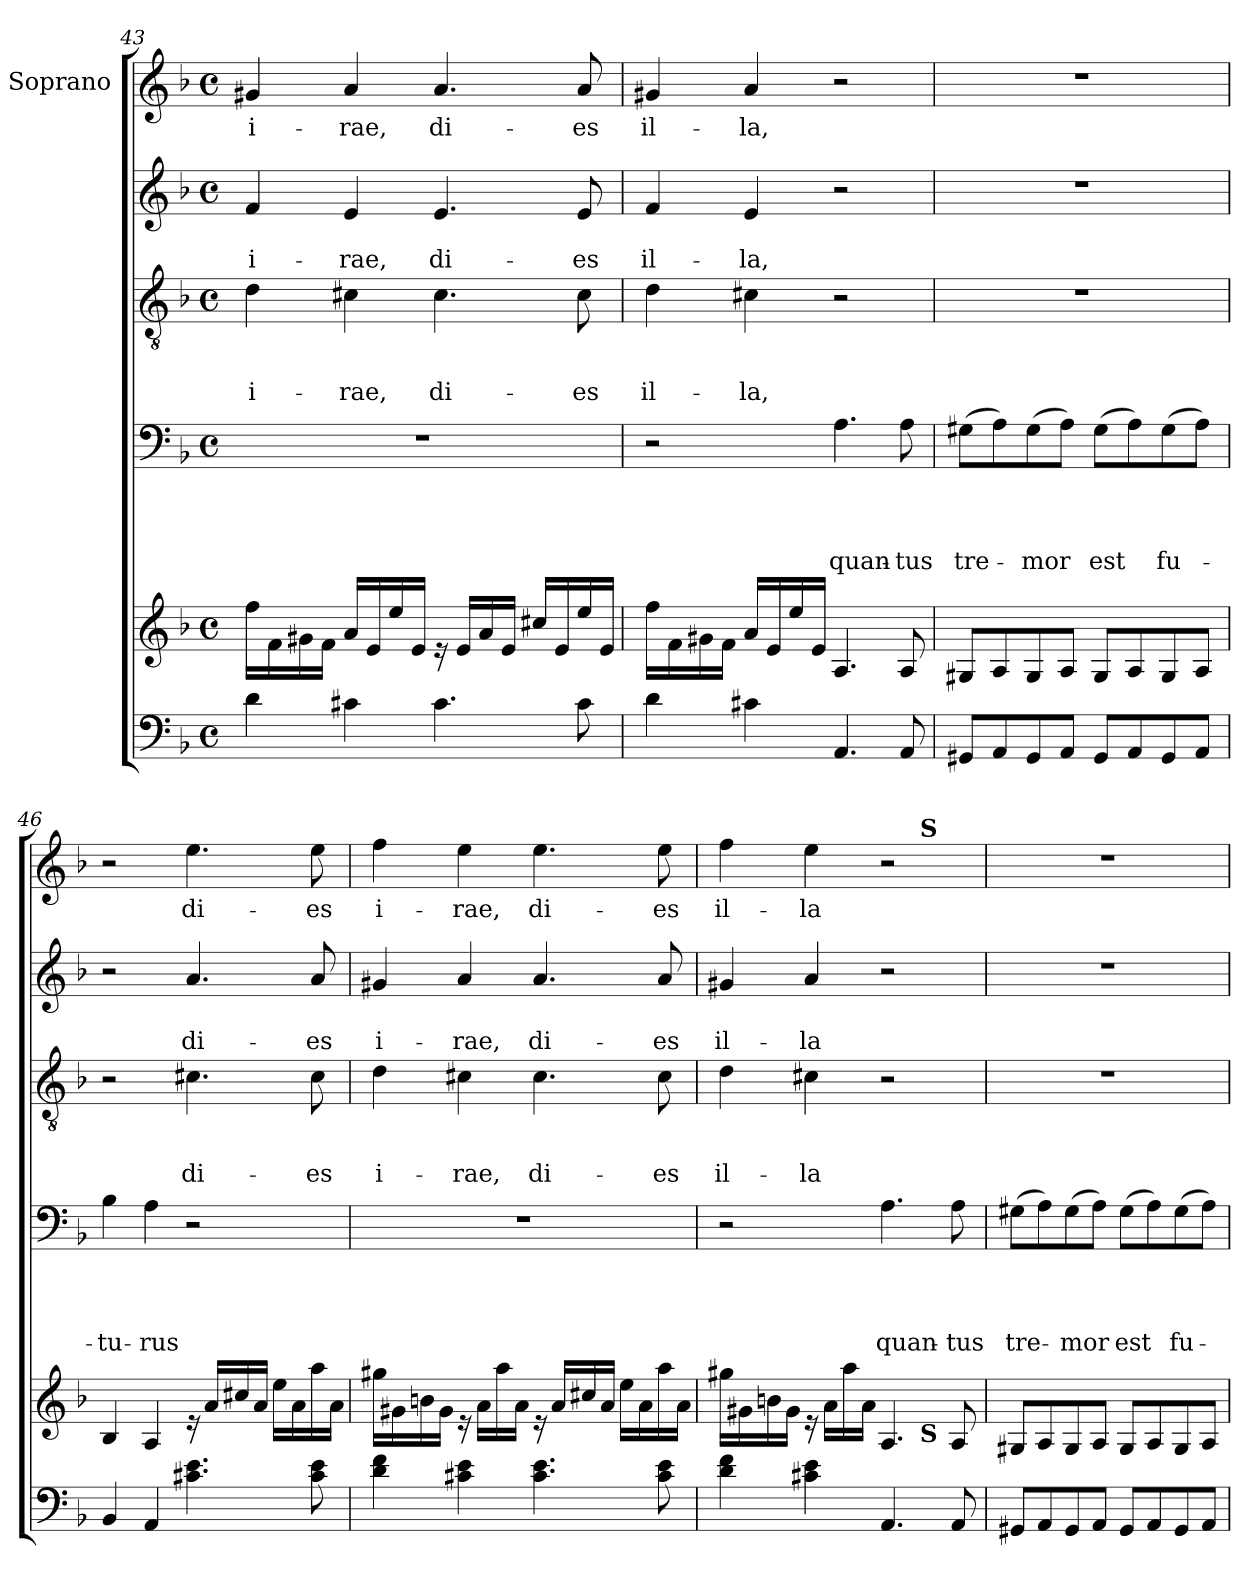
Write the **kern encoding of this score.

**kern	**kern	**kern	**text	**text	**text	**text	**kern	**text	**text	**text	**kern	**text	**text	**kern	**text
*part6	*part5	*part4	*part4	*part4	*part4	*part4	*part3	*part3	*part3	*part3	*part2	*part2	*part2	*part1	*part1
*staff6	*staff5	*staff4	*staff4	*staff4	*staff4	*staff4	*staff3	*staff3	*staff3	*staff3	*staff2	*staff2	*staff2	*staff1	*staff1
*	*	*	*	*	*	*	*	*	*	*	*	*	*	*I"Soprano	*
!!LO:LB:g=z
*clefF4	*clefG2	*clefF4	*	*	*	*	*clefGv2	*	*	*	*clefG2	*	*	*clefG2	*
*k[b-]	*k[b-]	*k[b-]	*	*	*	*	*k[b-]	*	*	*	*k[b-]	*	*	*k[b-]	*
*F:	*F:	*F:	*	*	*	*	*F:	*	*	*	*F:	*	*	*F:	*
*M4/4	*M4/4	*M4/4	*	*	*	*	*M4/4	*	*	*	*M4/4	*	*	*M4/4	*
*met(c)	*met(c)	*met(c)	*	*	*	*	*met(c)	*	*	*	*met(c)	*	*	*met(c)	*
=43	=43	=43	=43	=43	=43	=43	=43	=43	=43	=43	=43	=43	=43	=43	=43
!	!	!	!	!	!	!	!	!	!	!LO:LY:b	!	!	!LO:LY:b	!	!LO:LY:b
4d\	16ff\LL	1r	.	.	.	.	4d\	.	.	i-	4f/	.	i-	4g#X/	i-
.	16f\	.	.	.	.	.	.	.	.	.	.	.	.	.	.
.	16g#X\	.	.	.	.	.	.	.	.	.	.	.	.	.	.
.	16f\JJ	.	.	.	.	.	.	.	.	.	.	.	.	.	.
!	!	!	!	!	!	!	!	!	!	!LO:LY:b	!	!	!LO:LY:b	!	!LO:LY:b
4c#X\	16a/LL	.	.	.	.	.	4c#X\	.	.	-rae,	4e/	.	-rae,	4a/	-rae,
.	16e/	.	.	.	.	.	.	.	.	.	.	.	.	.	.
.	16ee/	.	.	.	.	.	.	.	.	.	.	.	.	.	.
.	16e/JJ	.	.	.	.	.	.	.	.	.	.	.	.	.	.
!	!	!	!	!	!	!	!	!	!	!LO:LY:b	!	!	!LO:LY:b	!	!LO:LY:b
4.c#\	16rd	.	.	.	.	.	4.c#\	.	.	di-	4.e/	.	di-	4.a/	di-
.	16e/LL	.	.	.	.	.	.	.	.	.	.	.	.	.	.
.	16a/	.	.	.	.	.	.	.	.	.	.	.	.	.	.
.	16e/JJ	.	.	.	.	.	.	.	.	.	.	.	.	.	.
.	16cc#X/LL	.	.	.	.	.	.	.	.	.	.	.	.	.	.
.	16e/	.	.	.	.	.	.	.	.	.	.	.	.	.	.
!	!	!	!	!	!	!	!	!	!	!LO:LY:b	!	!	!LO:LY:b	!	!LO:LY:b
8c#\	16ee/	.	.	.	.	.	8c#\	.	.	-es	8e/	.	-es	8a/	-es
.	16e/JJ	.	.	.	.	.	.	.	.	.	.	.	.	.	.
=44	=44	=44	=44	=44	=44	=44	=44	=44	=44	=44	=44	=44	=44	=44	=44
!	!	!	!	!	!	!	!	!	!	!LO:LY:b	!	!	!LO:LY:b	!	!LO:LY:b
4d\	16ff\LL	2r	.	.	.	.	4d\	.	.	il-	4f/	.	il-	4g#X/	il-
.	16f\	.	.	.	.	.	.	.	.	.	.	.	.	.	.
.	16g#X\	.	.	.	.	.	.	.	.	.	.	.	.	.	.
.	16f\JJ	.	.	.	.	.	.	.	.	.	.	.	.	.	.
!	!	!	!	!	!	!	!	!	!	!LO:LY:b	!	!	!LO:LY:b	!	!LO:LY:b
4c#X\	16a/LL	.	.	.	.	.	4c#X\	.	.	-la,	4e/	.	-la,	4a/	-la,
.	16e/	.	.	.	.	.	.	.	.	.	.	.	.	.	.
.	16ee/	.	.	.	.	.	.	.	.	.	.	.	.	.	.
.	16e/JJ	.	.	.	.	.	.	.	.	.	.	.	.	.	.
!	!	!	!	!	!	!LO:LY:b	!	!	!	!	!	!	!	!	!
4.AA/	4.A/	4.A\	.	.	.	quan-	2r	.	.	.	2r	.	.	2r	.
!	!	!	!	!	!	!LO:LY:b	!	!	!	!	!	!	!	!	!
8AA/	8A/	8A\	.	.	.	-tus	.	.	.	.	.	.	.	.	.
=45	=45	=45	=45	=45	=45	=45	=45	=45	=45	=45	=45	=45	=45	=45	=45
!	!	!	!	!	!	!LO:LY:b	!	!	!	!	!	!	!	!	!
8GG#X/L	8G#X/L	(>8G#X\L	.	.	.	tre-	1r	.	.	.	1r	.	.	1r	.
8AA/	8A/	8A\)	.	.	.	.	.	.	.	.	.	.	.	.	.
!	!	!	!	!	!	!LO:LY:b	!	!	!	!	!	!	!	!	!
8GG#/	8G#/	(>8G#\	.	.	.	-mor	.	.	.	.	.	.	.	.	.
8AA/J	8A/J	8A\J)	.	.	.	.	.	.	.	.	.	.	.	.	.
!	!	!	!	!	!	!LO:LY:b	!	!	!	!	!	!	!	!	!
8GG#/L	8G#/L	(>8G#\L	.	.	.	est	.	.	.	.	.	.	.	.	.
8AA/	8A/	8A\)	.	.	.	.	.	.	.	.	.	.	.	.	.
!	!	!	!	!	!	!LO:LY:b	!	!	!	!	!	!	!	!	!
8GG#/	8G#/	(>8G#\	.	.	.	fu-	.	.	.	.	.	.	.	.	.
8AA/J	8A/J	8A\J)	.	.	.	.	.	.	.	.	.	.	.	.	.
=46	=46	=46	=46	=46	=46	=46	=46	=46	=46	=46	=46	=46	=46	=46	=46
!	!	!	!	!	!	!LO:LY:b	!	!	!	!	!	!	!	!	!
4BB-/	4B-/	4B-\	.	.	.	-tu-	2r	.	.	.	2r	.	.	2r	.
!	!	!	!	!	!	!LO:LY:b	!	!	!	!	!	!	!	!	!
4AA/	4A/	4A\	.	.	.	-rus	.	.	.	.	.	.	.	.	.
!	!	!	!	!	!	!	!	!	!	!LO:LY:b	!	!	!LO:LY:b	!	!LO:LY:b
4.c#X\ 4.e\	16rd	2r	.	.	.	.	4.c#X\	.	.	di-	4.a/	.	di-	4.ee\	di-
.	16a/LL	.	.	.	.	.	.	.	.	.	.	.	.	.	.
.	16cc#X/	.	.	.	.	.	.	.	.	.	.	.	.	.	.
.	16a/JJ	.	.	.	.	.	.	.	.	.	.	.	.	.	.
.	16ee\LL	.	.	.	.	.	.	.	.	.	.	.	.	.	.
.	16a\	.	.	.	.	.	.	.	.	.	.	.	.	.	.
!	!	!	!	!	!	!	!	!	!	!LO:LY:b	!	!	!LO:LY:b	!	!LO:LY:b
8c#\ 8e\	16aa\	.	.	.	.	.	8c#\	.	.	-es	8a/	.	-es	8ee\	-es
.	16a\JJ	.	.	.	.	.	.	.	.	.	.	.	.	.	.
!!LO:LB:g=z
=47	=47	=47	=47	=47	=47	=47	=47	=47	=47	=47	=47	=47	=47	=47	=47
!	!	!	!	!	!	!	!	!	!	!LO:LY:b	!	!	!LO:LY:b	!	!LO:LY:b
4d\ 4f\	16gg#X\LL	1r	.	.	.	.	4d\	.	.	i-	4g#X/	.	i-	4ff\	i-
.	16g#X\	.	.	.	.	.	.	.	.	.	.	.	.	.	.
.	16bn\	.	.	.	.	.	.	.	.	.	.	.	.	.	.
.	16g#\JJ	.	.	.	.	.	.	.	.	.	.	.	.	.	.
!	!	!	!	!	!	!	!	!	!	!LO:LY:b	!	!	!LO:LY:b	!	!LO:LY:b
4c#X\ 4e\	16rd	.	.	.	.	.	4c#X\	.	.	-rae,	4a/	.	-rae,	4ee\	-rae,
.	16a\LL	.	.	.	.	.	.	.	.	.	.	.	.	.	.
.	16aa\	.	.	.	.	.	.	.	.	.	.	.	.	.	.
.	16a\JJ	.	.	.	.	.	.	.	.	.	.	.	.	.	.
!	!	!	!	!	!	!	!	!	!	!LO:LY:b	!	!	!LO:LY:b	!	!LO:LY:b
4.c#\ 4.e\	16rd	.	.	.	.	.	4.c#\	.	.	di-	4.a/	.	di-	4.ee\	di-
.	16a/LL	.	.	.	.	.	.	.	.	.	.	.	.	.	.
.	16cc#X/	.	.	.	.	.	.	.	.	.	.	.	.	.	.
.	16a/JJ	.	.	.	.	.	.	.	.	.	.	.	.	.	.
.	16ee\LL	.	.	.	.	.	.	.	.	.	.	.	.	.	.
.	16a\	.	.	.	.	.	.	.	.	.	.	.	.	.	.
!	!	!	!	!	!	!	!	!	!	!LO:LY:b	!	!	!LO:LY:b	!	!LO:LY:b
8c#\ 8e\	16aa\	.	.	.	.	.	8c#\	.	.	-es	8a/	.	-es	8ee\	-es
.	16a\JJ	.	.	.	.	.	.	.	.	.	.	.	.	.	.
=48	=48	=48	=48	=48	=48	=48	=48	=48	=48	=48	=48	=48	=48	=48	=48
!	!	!	!	!	!	!	!	!	!	!LO:LY:b	!	!	!LO:LY:b	!	!LO:LY:b
*	*^	*	*	*	*	*	*	*	*	*	*	*	*	*^	*
4d\ 4f\	16gg#X\LL	2ryy	2r	.	.	.	.	4d\	.	.	il-	4g#X/	.	il-	4ff\	2ryy	il-
.	16g#X\	.	.	.	.	.	.	.	.	.	.	.	.	.	.	.	.
.	16bn\	.	.	.	.	.	.	.	.	.	.	.	.	.	.	.	.
.	16g#\JJ	.	.	.	.	.	.	.	.	.	.	.	.	.	.	.	.
!	!	!	!	!	!	!	!	!	!	!	!LO:LY:b	!	!	!LO:LY:b	!	!	!LO:LY:b
4c#X\ 4e\	16rd	.	.	.	.	.	.	4c#X\	.	.	-la	4a/	.	-la	4ee\	.	-la
.	16a\LL	.	.	.	.	.	.	.	.	.	.	.	.	.	.	.	.
.	16aa\	.	.	.	.	.	.	.	.	.	.	.	.	.	.	.	.
.	16a\JJ	.	.	.	.	.	.	.	.	.	.	.	.	.	.	.	.
!	!	!	!	!	!	!	!LO:LY:b	!	!	!	!	!	!	!	!	!	!
4.AA/	4.A/	8..ryy	4.A\	.	.	.	quan-	2r	.	.	.	2r	.	.	2r	8..ryy	.
!	!	!	!	!	!	!	!	!	!	!	!	!	!	!	!	!LO:TX:a:B:t=S	!
!	!	!LO:TX:b:B:t=S	!	!	!	!	!	!	!	!	!	!	!	!	!	!	!
.	.	4ryy	.	.	.	.	.	.	.	.	.	.	.	.	.	4ryy	.
!	!	!	!	!	!	!	!LO:LY:b	!	!	!	!	!	!	!	!	!	!
8AA/	8A/	.	8A\	.	.	.	-tus	.	.	.	.	.	.	.	.	.	.
.	.	32ryy	.	.	.	.	.	.	.	.	.	.	.	.	.	32ryy	.
=49	=49	=49	=49	=49	=49	=49	=49	=49	=49	=49	=49	=49	=49	=49	=49	=49	=49
!	!	!	!	!	!	!	!LO:LY:b	!	!	!	!	!	!	!	!	!	!
*	*v	*v	*	*	*	*	*	*	*	*	*	*	*	*	*v	*v	*
8GG#X/L	8G#X/L	(>8G#X\L	.	.	.	tre-	1r	.	.	.	1r	.	.	1r	.
8AA/	8A/	8A\)	.	.	.	.	.	.	.	.	.	.	.	.	.
!	!	!	!	!	!	!LO:LY:b	!	!	!	!	!	!	!	!	!
8GG#/	8G#/	(>8G#\	.	.	.	-mor	.	.	.	.	.	.	.	.	.
8AA/J	8A/J	8A\J)	.	.	.	.	.	.	.	.	.	.	.	.	.
!	!	!	!	!	!	!LO:LY:b	!	!	!	!	!	!	!	!	!
8GG#/L	8G#/L	(>8G#\L	.	.	.	est	.	.	.	.	.	.	.	.	.
8AA/	8A/	8A\)	.	.	.	.	.	.	.	.	.	.	.	.	.
!	!	!	!	!	!	!LO:LY:b	!	!	!	!	!	!	!	!	!
8GG#/	8G#/	(>8G#\	.	.	.	fu-	.	.	.	.	.	.	.	.	.
8AA/J	8A/J	8A\J)	.	.	.	.	.	.	.	.	.	.	.	.	.
=	=	=	=	=	=	=	=	=	=	=	=	=	=	=	=
*-	*-	*-	*-	*-	*-	*-	*-	*-	*-	*-	*-	*-	*-	*-	*-
